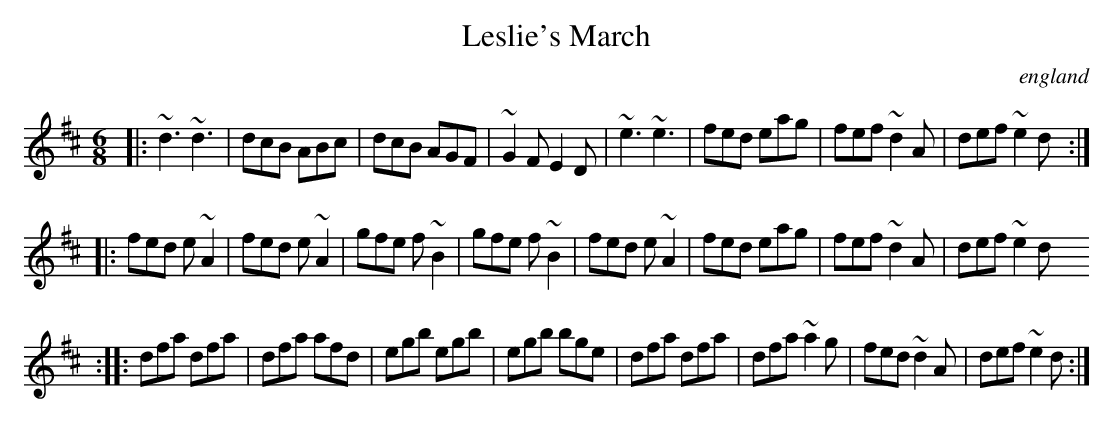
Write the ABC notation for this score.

X:1
T:Leslie's March
O:england
M:6/8
L:1/8
K:D
|:~d3 ~d3|dcB ABc|dcB AGF|~G2F E2D|~e3 ~e3|fed eag|fef ~d2A|def ~e2d:|
|:fed e~A2|fed e~A2|gfe f~B2|gfe f~B2|fed e~A2|fed eag|fef ~d2A|def ~e2d
:|
|:dfa dfa|dfa afd|egb egb|egb bge|dfa dfa|dfa ~a2g|fed ~d2A|def ~e2d:|
